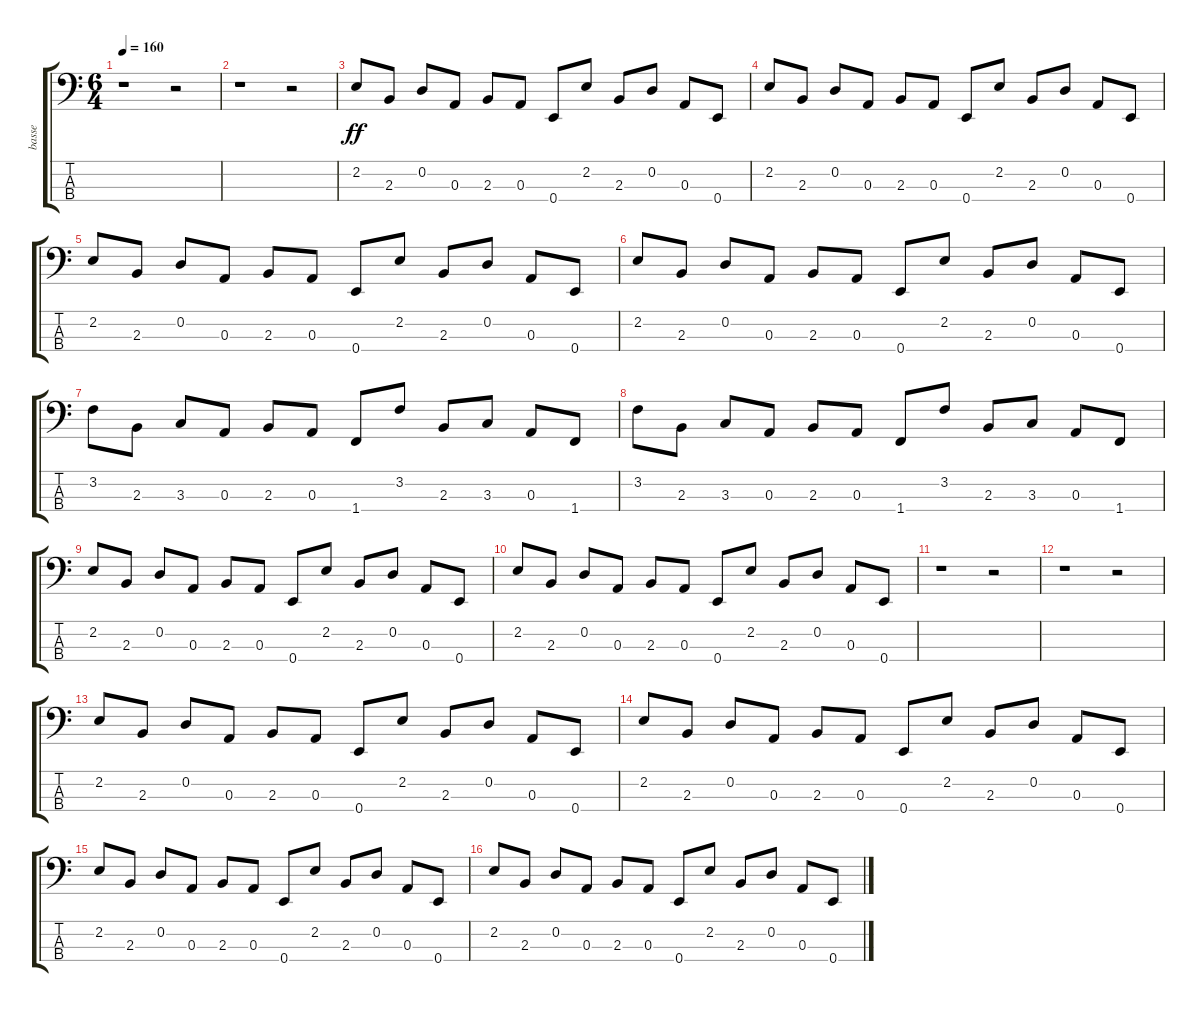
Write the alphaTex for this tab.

\track ("basse" "basse") {instrument fretlessbass}
\staff {score tabs}
\tuning (G2 D2 A1 E1) {hide}
\ts (6 4)
\tempo 160
\clef f4
\ks c
r.1{dy ff instrument fretlessbass} r.2 |
r.1 r.2 |
2.2.8 2.3.8 0.2.8 0.3.8 2.3.8 0.3.8 0.4.8 2.2.8 2.3.8 0.2.8 0.3.8 0.4.8 |
2.2.8 2.3.8 0.2.8 0.3.8 2.3.8 0.3.8 0.4.8 2.2.8 2.3.8 0.2.8 0.3.8 0.4.8 |
2.2.8 2.3.8 0.2.8 0.3.8 2.3.8 0.3.8 0.4.8 2.2.8 2.3.8 0.2.8 0.3.8 0.4.8 |
2.2.8 2.3.8 0.2.8 0.3.8 2.3.8 0.3.8 0.4.8 2.2.8 2.3.8 0.2.8 0.3.8 0.4.8 |
3.2.8 2.3.8 3.3.8 0.3.8 2.3.8 0.3.8 1.4.8 3.2.8 2.3.8 3.3.8 0.3.8 1.4.8 |
3.2.8 2.3.8 3.3.8 0.3.8 2.3.8 0.3.8 1.4.8 3.2.8 2.3.8 3.3.8 0.3.8 1.4.8 |
2.2.8 2.3.8 0.2.8 0.3.8 2.3.8 0.3.8 0.4.8 2.2.8 2.3.8 0.2.8 0.3.8 0.4.8 |
2.2.8 2.3.8 0.2.8 0.3.8 2.3.8 0.3.8 0.4.8 2.2.8 2.3.8 0.2.8 0.3.8 0.4.8 |
r.1 r.2 |
r.1 r.2 |
2.2.8 2.3.8 0.2.8 0.3.8 2.3.8 0.3.8 0.4.8 2.2.8 2.3.8 0.2.8 0.3.8 0.4.8 |
2.2.8 2.3.8 0.2.8 0.3.8 2.3.8 0.3.8 0.4.8 2.2.8 2.3.8 0.2.8 0.3.8 0.4.8 |
2.2.8 2.3.8 0.2.8 0.3.8 2.3.8 0.3.8 0.4.8 2.2.8 2.3.8 0.2.8 0.3.8 0.4.8 |
2.2.8 2.3.8 0.2.8 0.3.8 2.3.8 0.3.8 0.4.8 2.2.8 2.3.8 0.2.8 0.3.8 0.4.8
